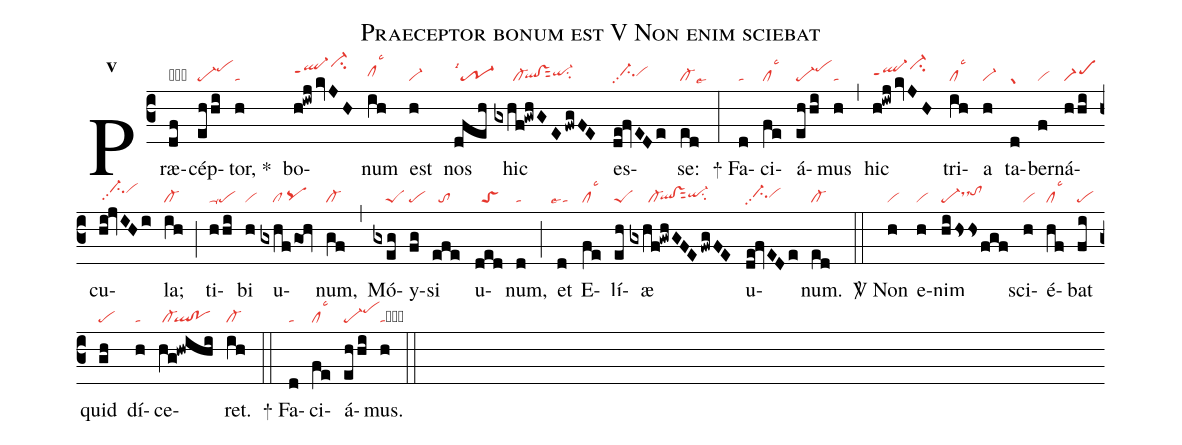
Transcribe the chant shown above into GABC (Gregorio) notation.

name:Praeceptor bonum est V Non enim sciebat;
office-part:re;
mode:5;
nabc-lines:1;
%%
initial-style: 1;
name: Praeceptor bonum est;
mode: 5;
office-part: Responsorium;
annotation: Resp.;
annotation: v;
nabc-lines: 1;
%%
(c3) Præ(df|obpe)cép(ehhi|pe-pehj)tor, <sp>*</sp>(h|ta) bo(h!iwj/kvJH|ql-hippt1ci-hl)num(ih|clhhlsc3) est(h|vi-) nos(dfeh|tr-1lsi1) hic(gxhf!gwhGE/fwgFE|//////cl-`qlhg!vshgsut2qi-hhsu2) es(de!fvEDe|//ci-hhpp2vihh)se:(ed|cl-lse9) (:)

<sp>+</sp> Fa(d|ta)ci(fe|cllsc3)á(ehhi|pe-pehj)mus(h|ta) (,) hic(h!iwj/kvJH|ql-hhppt1ci-hk) tri(ih|cllsc3)a(h|vi-) ta(d|gr)ber(f|vi)ná(hhi|scM1)cu(hi!jvIHi|///ci-hjpp2vihj)la;(ih|cl-) (;) ti(hhi|peppu1)bi(h|vi) u(gxhfgoh|////cl/pqhg)num,(gf|cl-) (,) Mó(gxeg|////peS)y(fg|pe)si(efe|//to) u(ded|//toS)num,(d|ta) (;) et(d|``talse4) E(fe|cllsc3)lí(eh|peS)æ(gxhf!gwhGFE/fwgFE|//////cl-`qlhg!vshgsut2qi-hhsu2) u(de!fvEDe|//ci-hhpp2vihh)num.(ed|cl-) (::)

<sp>V/</sp> Non(h|vi) e(h|vi)nim(hi/hssfgf|pe-dshitohi) sci(h|vi)é(hf|cllsc3)bat(fi|pe) quid(gh|pe) dí(h|ta)ce(hg!hwihi|/cl-`ql!po)ret.(ih|cl-) (::)

<sp>+</sp> Fa(d|ta)ci(fe|cllsc3)á(ehhi|pe-pehj)mus.(h|tacb) (::)
